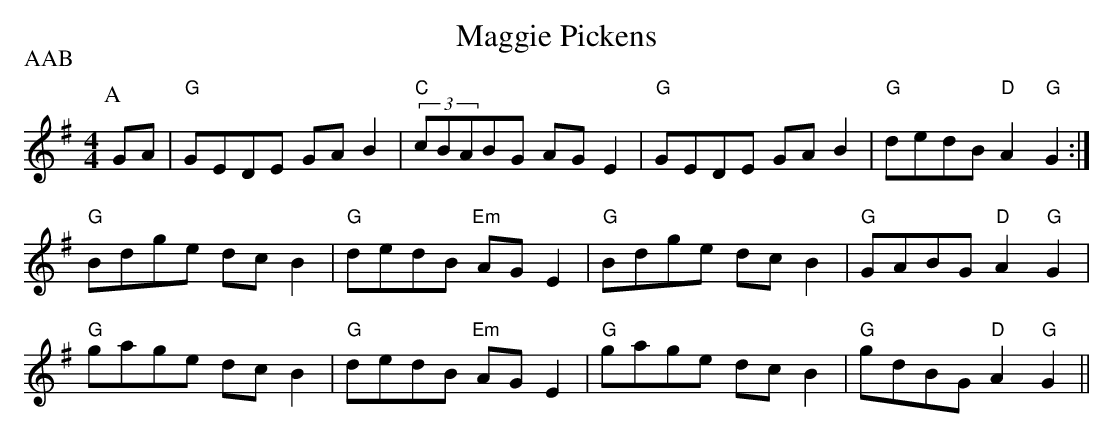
X:1
T:Maggie Pickens
P:AAB
M:4/4
L:1/8
K:G
P:A
GA|"G"GEDE GAB2|"C"(3cBABG AGE2|"G"GEDE GAB2|"G"dedB "D"A2"G"G2:|
"G"Bdge dcB2|"G"dedB "Em"AGE2|"G"Bdge dcB2|"G"GABG "D"A2"G"G2|
"G"gage dcB2|"G"dedB "Em"AGE2|"G"gage dcB2|"G"gdBG "D"A2"G"G2||
